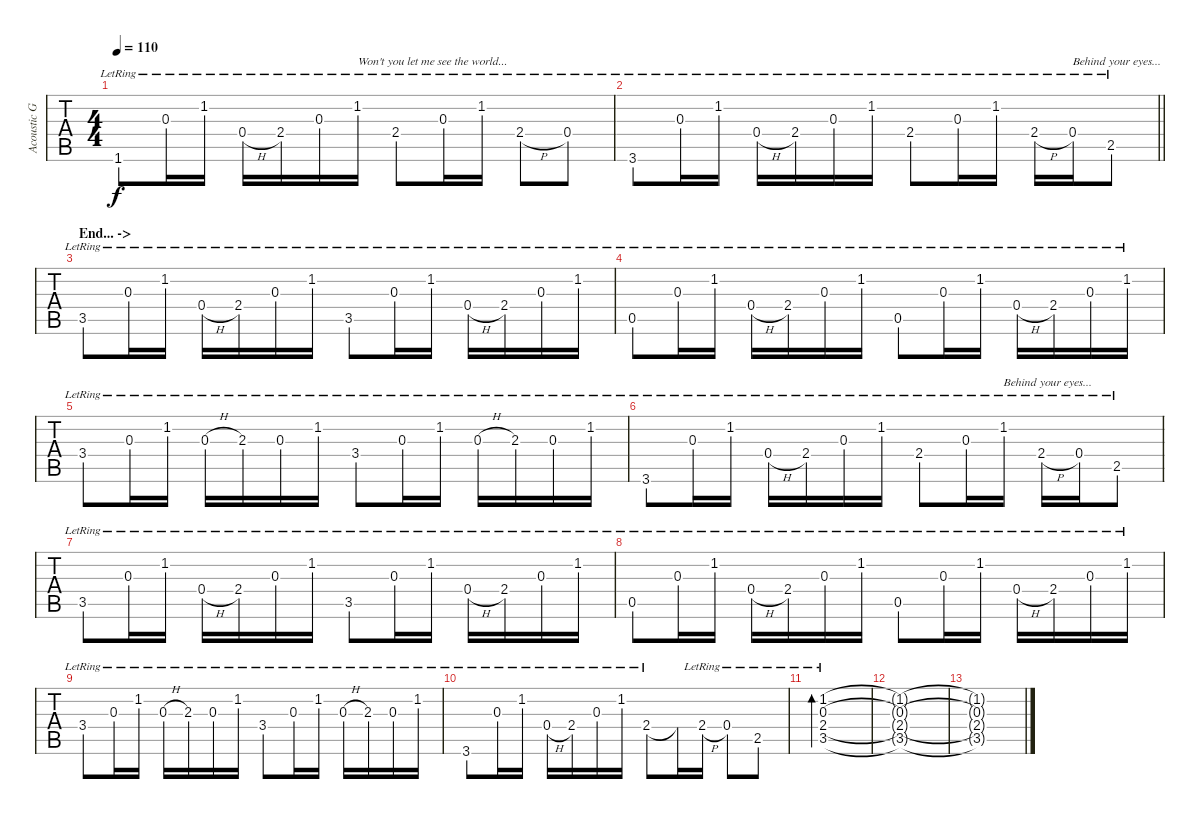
\track ("Acoustic Guitar" "Acoustic G") {instrument acousticguitarsteel}
\staff {tabs}
\tuning (E4 B3 G3 D3 A2 E2) {hide}
\ts (4 4)
\tempo 110
\clef g2
\ks c
1.6{lr}.8{dy f} 0.3{lr}.16 1.2{lr}.16 0.4{h lr}.16 2.4{lr}.16 0.3{lr}.16 1.2{lr}.16{txt "Won't you let me see the world..."} 2.4{lr}.8 0.3{lr}.16 1.2{lr}.16 2.4{h lr}.8 0.4{lr}.8 |
\barLineRight lightlight
3.6{lr}.8 0.3{lr}.16 1.2{lr}.16 0.4{h lr}.16 2.4{lr}.16 0.3{lr}.16 1.2{lr}.16 2.4{lr}.8 0.3{lr}.16 1.2{lr}.16 2.4{h lr}.16 0.4{lr}.16{txt "Behind your eyes..."} 2.5{lr}.8 |
\section ("" "End... ->")
3.5{lr}.8 0.3{lr}.16 1.2{lr}.16 0.4{h lr}.16 2.4{lr}.16 0.3{lr}.16 1.2{lr}.16 3.5{lr}.8 0.3{lr}.16 1.2{lr}.16 0.4{h lr}.16 2.4{lr}.16 0.3{lr}.16 1.2{lr}.16 |
0.5{lr}.8 0.3{lr}.16 1.2{lr}.16 0.4{h lr}.16 2.4{lr}.16 0.3{lr}.16 1.2{lr}.16 0.5{lr}.8 0.3{lr}.16 1.2{lr}.16 0.4{h lr}.16 2.4{lr}.16 0.3{lr}.16 1.2{lr}.16 |
3.4{lr}.8 0.3{lr}.16 1.2{lr}.16 0.3{h lr}.16 2.3{lr}.16 0.3{lr}.16 1.2{lr}.16 3.4{lr}.8 0.3{lr}.16 1.2{lr}.16 0.3{h lr}.16 2.3{lr}.16 0.3{lr}.16 1.2{lr}.16 |
3.6{lr}.8 0.3{lr}.16 1.2{lr}.16 0.4{h lr}.16 2.4{lr}.16 0.3{lr}.16 1.2{lr}.16 2.4{lr}.8 0.3{lr}.16 1.2{lr}.16{txt "Behind your eyes..."} 2.4{h lr}.16 0.4{lr}.16 2.5{lr}.8 |
3.5{lr}.8 0.3{lr}.16 1.2{lr}.16 0.4{h lr}.16 2.4{lr}.16 0.3{lr}.16 1.2{lr}.16 3.5{lr}.8 0.3{lr}.16 1.2{lr}.16 0.4{h lr}.16 2.4{lr}.16 0.3{lr}.16 1.2{lr}.16 |
0.5{lr}.8 0.3{lr}.16 1.2{lr}.16 0.4{h lr}.16 2.4{lr}.16 0.3{lr}.16 1.2{lr}.16 0.5{lr}.8 0.3{lr}.16 1.2{lr}.16 0.4{h lr}.16 2.4{lr}.16 0.3{lr}.16 1.2{lr}.16 |
3.4{lr}.8 0.3{lr}.16 1.2{lr}.16 0.3{h lr}.16 2.3{lr}.16 0.3{lr}.16 1.2{lr}.16 3.4{lr}.8 0.3{lr}.16 1.2{lr}.16 0.3{h lr}.16 2.3{lr}.16 0.3{lr}.16 1.2{lr}.16 |
3.6{lr}.8 0.3{lr}.16 1.2{lr}.16 0.4{h lr}.16 2.4{lr}.16 0.3{lr}.16 1.2{lr}.16 2.4{lr}.8 2.4{t}.16 2.4{h lr}.16 0.4{lr}.8 2.5{lr}.8 |
(1.2{lr} 0.3{lr} 2.4{lr} 3.5{lr}).1{bd 60} |
(1.2{t} 0.3{t} 2.4{t} 3.5{t}).1 |
(1.2{t} 0.3{t} 2.4{t} 3.5{t}).1
